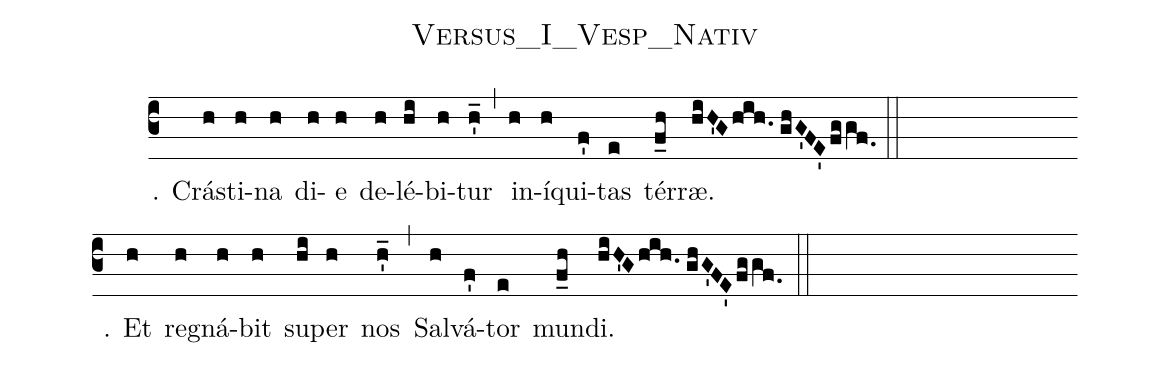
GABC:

name:Versus_I_Vesp_Nativ;
%%
(c3) ℣. Crá(h)sti(h)na(h) di(h)e(h) de(h)lé(hi)bi(h)tur(h_') (,) in(h)í(h)qui(f')tas(e) tér(f_h)ræ.(hiH'G/hih.//ghG'FE'/fggf.0) (::) (Z-)

℟. Et(h) re(h)gná(h)bit(h) su(hi)per(h) nos(h_') (,) Sal(h)vá(f')tor(e) mun(f_h)di.(hiH'G/hih.//ghG'FE'/fggf.0) (::)
